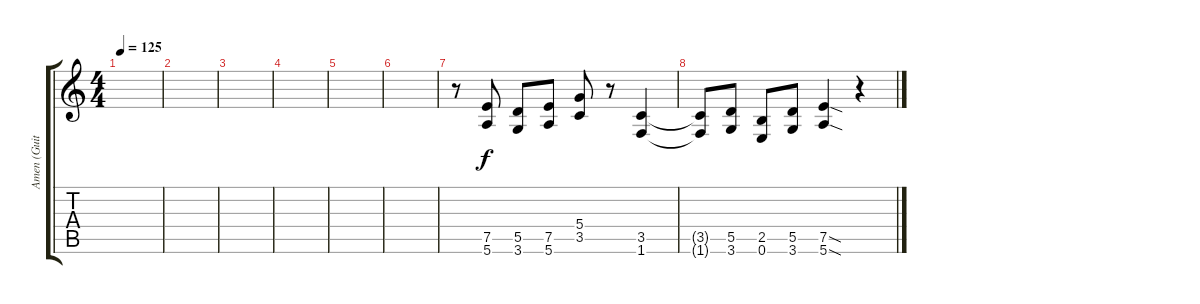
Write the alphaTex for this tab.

\track ("Amen (Guitar Studio 2)" "Amen (Guit") {instrument distortionguitar}
\staff {score tabs}
\tuning (E4 B3 G3 D3 A2 E2) {hide}
\ts (4 4)
\tempo 125
\clef g2
\ks c
|
|
|
|
|
|
r.8 (7.5 5.6).8{volume 16} (5.5 3.6).8 (7.5 5.6).8 (5.4 3.5).8 r.8 (3.5 1.6).4 |
(3.5{t} 1.6{t}).8 (5.5 3.6).8 (2.5 0.6).8 (5.5 3.6).8 (7.5{sod} 5.6{sod}).4 r.4
